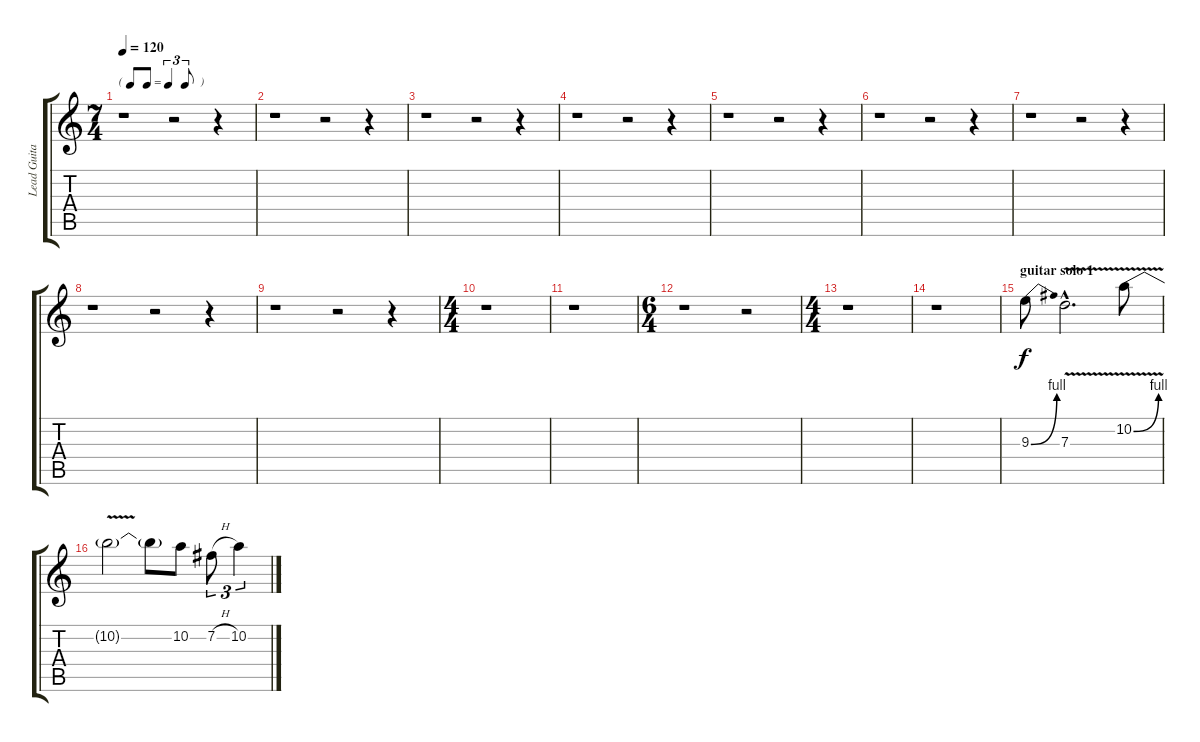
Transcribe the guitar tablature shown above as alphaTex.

\track ("Lead Guitar (Gilmour)" "Lead Guita") {instrument distortionguitar}
\staff {score tabs}
\tuning (E4 B3 G3 D3 A2 E2) {hide}
\ts (7 4)
\tf triplet8th
\tempo 120
\clef g2
\ks c
r.1{dy f} r.2 r.4 |
r.1 r.2 r.4 |
r.1 r.2 r.4 |
r.1 r.2 r.4 |
r.1 r.2 r.4 |
r.1 r.2 r.4 |
r.1 r.2 r.4 |
r.1 r.2 r.4 |
r.1 r.2 r.4 |
\ts (4 4)
r.1 |
r.1 |
\ts (6 4)
r.1 r.2 |
\ts (4 4)
r.1 |
r.1 |
\section ("" "guitar solo 1")
9.3{be (bend 0 0 60 4)}.8 7.3{v hac}.2{d} 10.2{be (bend 0 0 60 4) v}.8 |
10.2{t}.2 10.2{t}.8 10.2.8 7.2{h}.8{tu (3 2)} 10.2.4{tu (3 2)}
